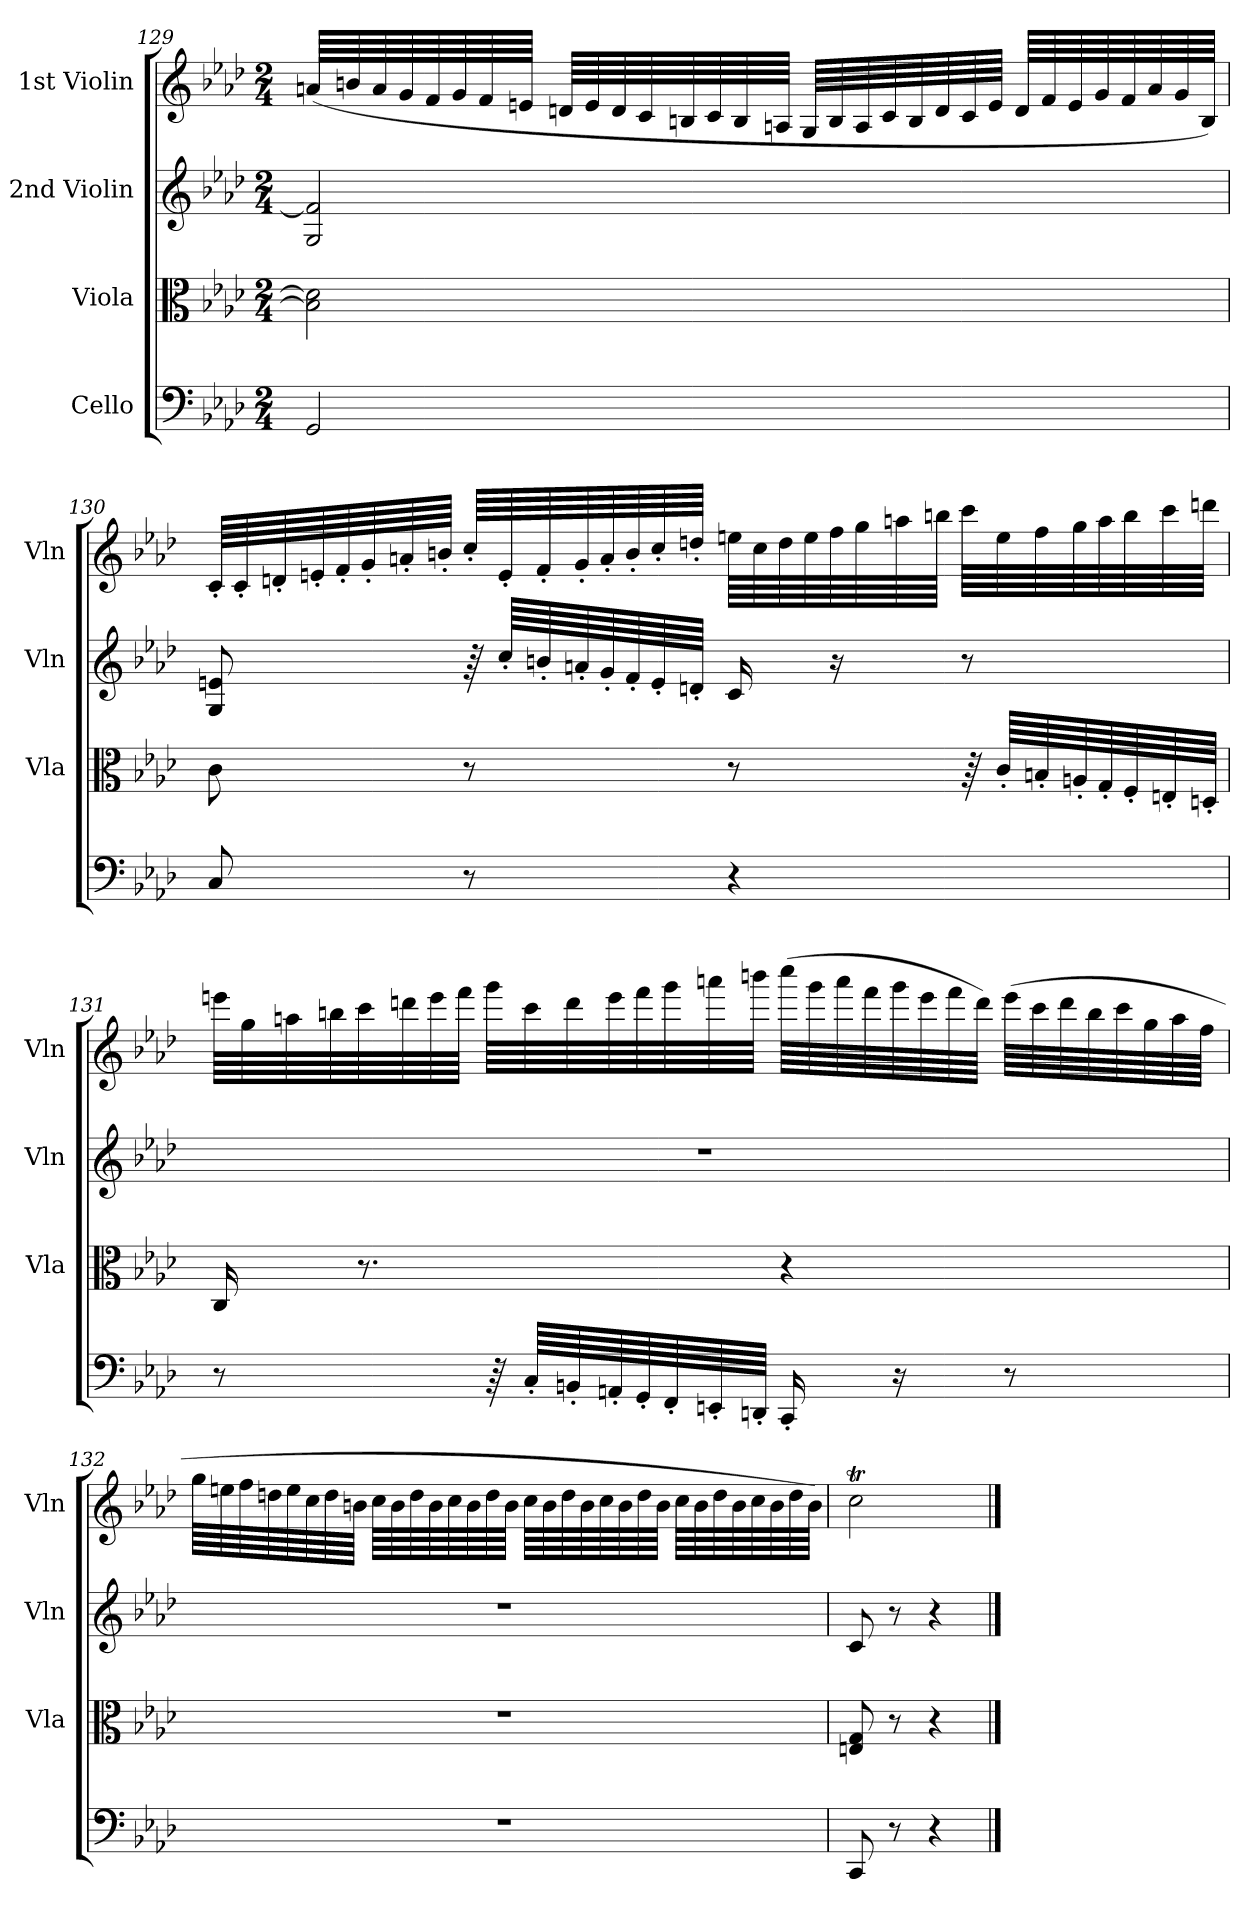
**kern	**kern	**kern	**kern
*part4	*part3	*part2	*part1
*staff4	*staff3	*staff2	*staff1
*I"Cello	*I"Viola	*I"2nd Violin	*I"1st Violin
*	*I'Vla	*I'Vln	*I'Vln
!!LO:PB:g=z
*clefF4	*clefC3	*clefG2	*clefG2
*k[b-e-a-d-]	*k[b-e-a-d-]	*k[b-e-a-d-]	*k[b-e-a-d-]
*f:	*f:	*f:	*f:
*M2/4	*M2/4	*M2/4	*M2/4
=129	=129	=129	=129
2GG/	2B\] 2d\]	2G/ 2f/]	(<64an/LLLL
.	.	.	64bn/
.	.	.	64a/
.	.	.	64g/
.	.	.	64f/
.	.	.	64g/
.	.	.	64f/
.	.	.	64en/JJJJ
.	.	.	64dn/LLLL
.	.	.	64e/
.	.	.	64d/
.	.	.	64c/
.	.	.	64Bn/
.	.	.	64c/
.	.	.	64B/
.	.	.	64An/JJJJ
.	.	.	64G/LLLL
.	.	.	64B/
.	.	.	64A/
.	.	.	64c/
.	.	.	64B/
.	.	.	64d/
.	.	.	64c/
.	.	.	64e/JJJJ
.	.	.	64d/LLLL
.	.	.	64f/
.	.	.	64e/
.	.	.	64g/
.	.	.	64f/
.	.	.	64a/
.	.	.	64g/
.	.	.	64B/JJJJ)
=130	=130	=130	=130
8C/	8c\	8G/ 8en/	64c'</LLLL
.	.	.	64c'</
.	.	.	64dn'</
.	.	.	64en'</
.	.	.	64f'</
.	.	.	64g'</
.	.	.	64an'</
.	.	.	64bn'</JJJJ
8r	8r	64r	64cc'</LLLL
.	.	64cc'</LLLL	64e'</
.	.	64bn'</	64f'</
.	.	64an'</	64g'</
.	.	64g'</	64a'</
.	.	64f'</	64b'</
.	.	64e'</	64cc'</
.	.	64dn'</JJJJ	64ddn'</JJJJ
4r	8r	16c/	64een\LLLL
.	.	.	64cc\
.	.	.	64dd\
.	.	.	64ee\
.	.	16r	64ff\
.	.	.	64gg\
.	.	.	64aan\
.	.	.	64bbn\JJJJ
.	64r	8r	64ccc\LLLL
.	64c'</LLLL	.	64ee\
.	64Bn'</	.	64ff\
.	64An'</	.	64gg\
.	64G'</	.	64aa\
.	64F'</	.	64bb\
.	64En'</	.	64ccc\
.	64Dn'</JJJJ	.	64dddn\JJJJ
!!LO:LB:g=z
=131	=131	=131	=131
8r	16C/	2r	64eeen\LLLL
.	.	.	64gg\
.	.	.	64aan\
.	.	.	64bbn\
.	8.r	.	64ccc\
.	.	.	64dddn\
.	.	.	64eee\
.	.	.	64fff\JJJJ
64r	.	.	64ggg\LLLL
64C'</LLLL	.	.	64ccc\
64BBn'</	.	.	64ddd\
64AAn'</	.	.	64eee\
64GG'</	.	.	64fff\
64FF'</	.	.	64ggg\
64EEn'</	.	.	64aaan\
64DDn'</JJJJ	.	.	64bbbn\JJJJ
16CC'</	4r	.	(>64cccc\LLLL
.	.	.	64ggg\
.	.	.	64aaa\
.	.	.	64fff\
16r	.	.	64ggg\
.	.	.	64eee\
.	.	.	64fff\
.	.	.	64ddd\JJJJ)
8r	.	.	(>64eee\LLLL
.	.	.	64ccc\
.	.	.	64ddd\
.	.	.	64bb\
.	.	.	64ccc\
.	.	.	64gg\
.	.	.	64aa\
.	.	.	64ff\JJJJ
=132	=132	=132	=132
2r	2r	2r	64gg\LLLL
.	.	.	64een\
.	.	.	64ff\
.	.	.	64ddn\
.	.	.	64ee\
.	.	.	64cc\
.	.	.	64dd\
.	.	.	64bn\JJJJ
.	.	.	64cc\LLLL
.	.	.	64b\
.	.	.	64dd\
.	.	.	64b\
.	.	.	64cc\
.	.	.	64b\
.	.	.	64dd\
.	.	.	64b\JJJJ
.	.	.	64cc\LLLL
.	.	.	64b\
.	.	.	64dd\
.	.	.	64b\
.	.	.	64cc\
.	.	.	64b\
.	.	.	64dd\
.	.	.	64b\JJJJ
.	.	.	64cc\LLLL
.	.	.	64b\
.	.	.	64dd\
.	.	.	64b\
.	.	.	64cc\
.	.	.	64b\
.	.	.	64dd\
.	.	.	64b\JJJJ)
=133	=133	=133	=133
8CC/	8En/ 8G/	8c/	2cct\
8r	8r	8r	.
4r	4r	4r	.
==	==	==	==
*-	*-	*-	*-
